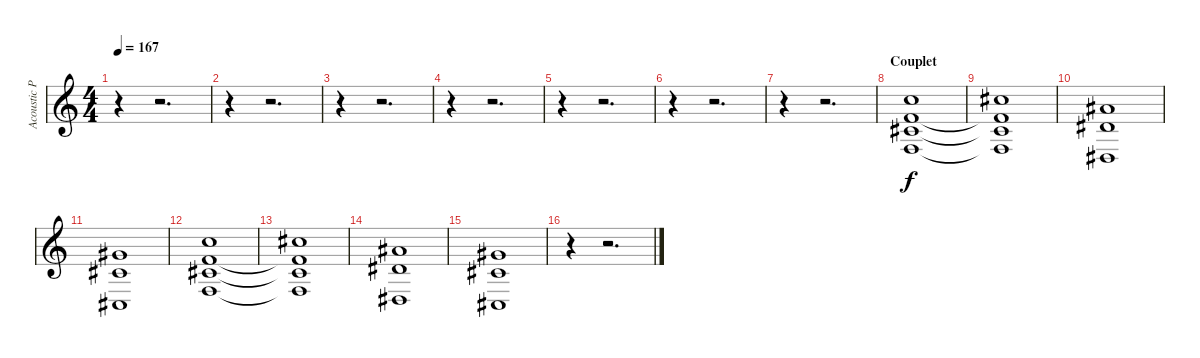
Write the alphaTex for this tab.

\track ("Acoustic Piano (Staff 1)" "Acoustic P") {instrument acousticgrandpiano}
\staff {score}
\tuning (E4 B3 G3 D3 A2 E2 B1) {hide}
\ts (4 4)
\tempo 167
\clef g2
\ks c
r.4{dy f} r.2{d} |
r.4 r.2{d} |
r.4 r.2{d} |
r.4 r.2{d} |
r.4 r.2{d} |
r.4 r.2{d} |
r.4 r.2{d} |
\section ("" "Couplet")
(8.1 6.2 6.3 3.4).1 |
(9.1 6.2{t} 6.3{t} 3.4{t}).1 |
(6.1 4.2 1.4).1 |
(4.1 2.2 4.5).1 |
(8.1 6.2 6.3 3.4).1 |
(9.1 6.2{t} 6.3{t} 3.4{t}).1 |
(6.1 4.2 1.4).1 |
(4.1 2.2 4.5).1 |
r.4 r.2{d}
